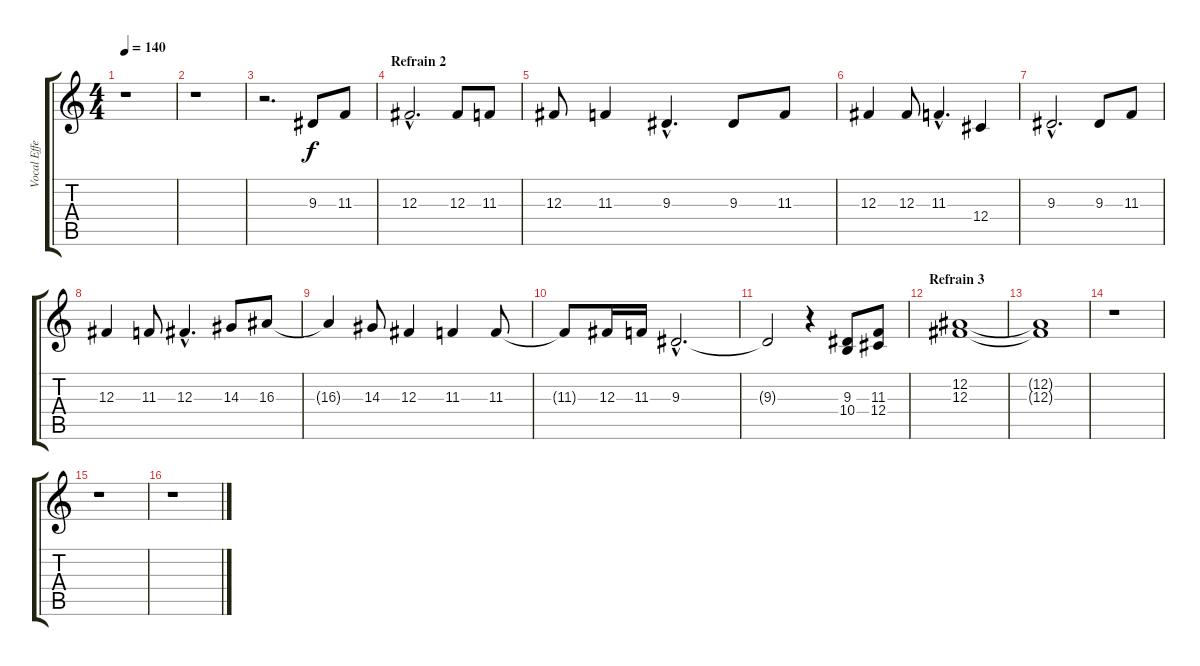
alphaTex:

\track ("Vocal Effect" "Vocal Effe") {instrument choiraahs}
\staff {score tabs}
\tuning (Eb4 Bb3 Gb3 Db3 Ab2 Eb2) {hide}
\ts (4 4)
\tempo 140
\clef g2
\ks c
r.1{dy f} |
r.1 |
r.2{d} 9.3.8 11.3.8 |
\section ("" "Refrain 2")
12.3{hac}.2{d} 12.3.8 11.3.8 |
12.3.8 11.3.4 9.3{hac}.4{d} 9.3.8 11.3.8 |
12.3.4 12.3.8 11.3{hac}.4{d} 12.4.4 |
9.3{hac}.2{d} 9.3.8 11.3.8 |
12.3.4 11.3.8 12.3{hac}.4{d} 14.3.8 16.3.8 |
16.3{t}.4 14.3.8 12.3.4 11.3.4 11.3.8 |
11.3{t}.8 12.3.16 11.3.16 9.3{hac}.2{d} |
9.3{t}.2 r.4 (9.3 10.4).8 (11.3 12.4).8 |
\section ("" "Refrain 3")
(12.2 12.3).1 |
(12.2{t} 12.3{t}).1{volume 0} |
r.1 |
r.1{volume 14} |
r.1
